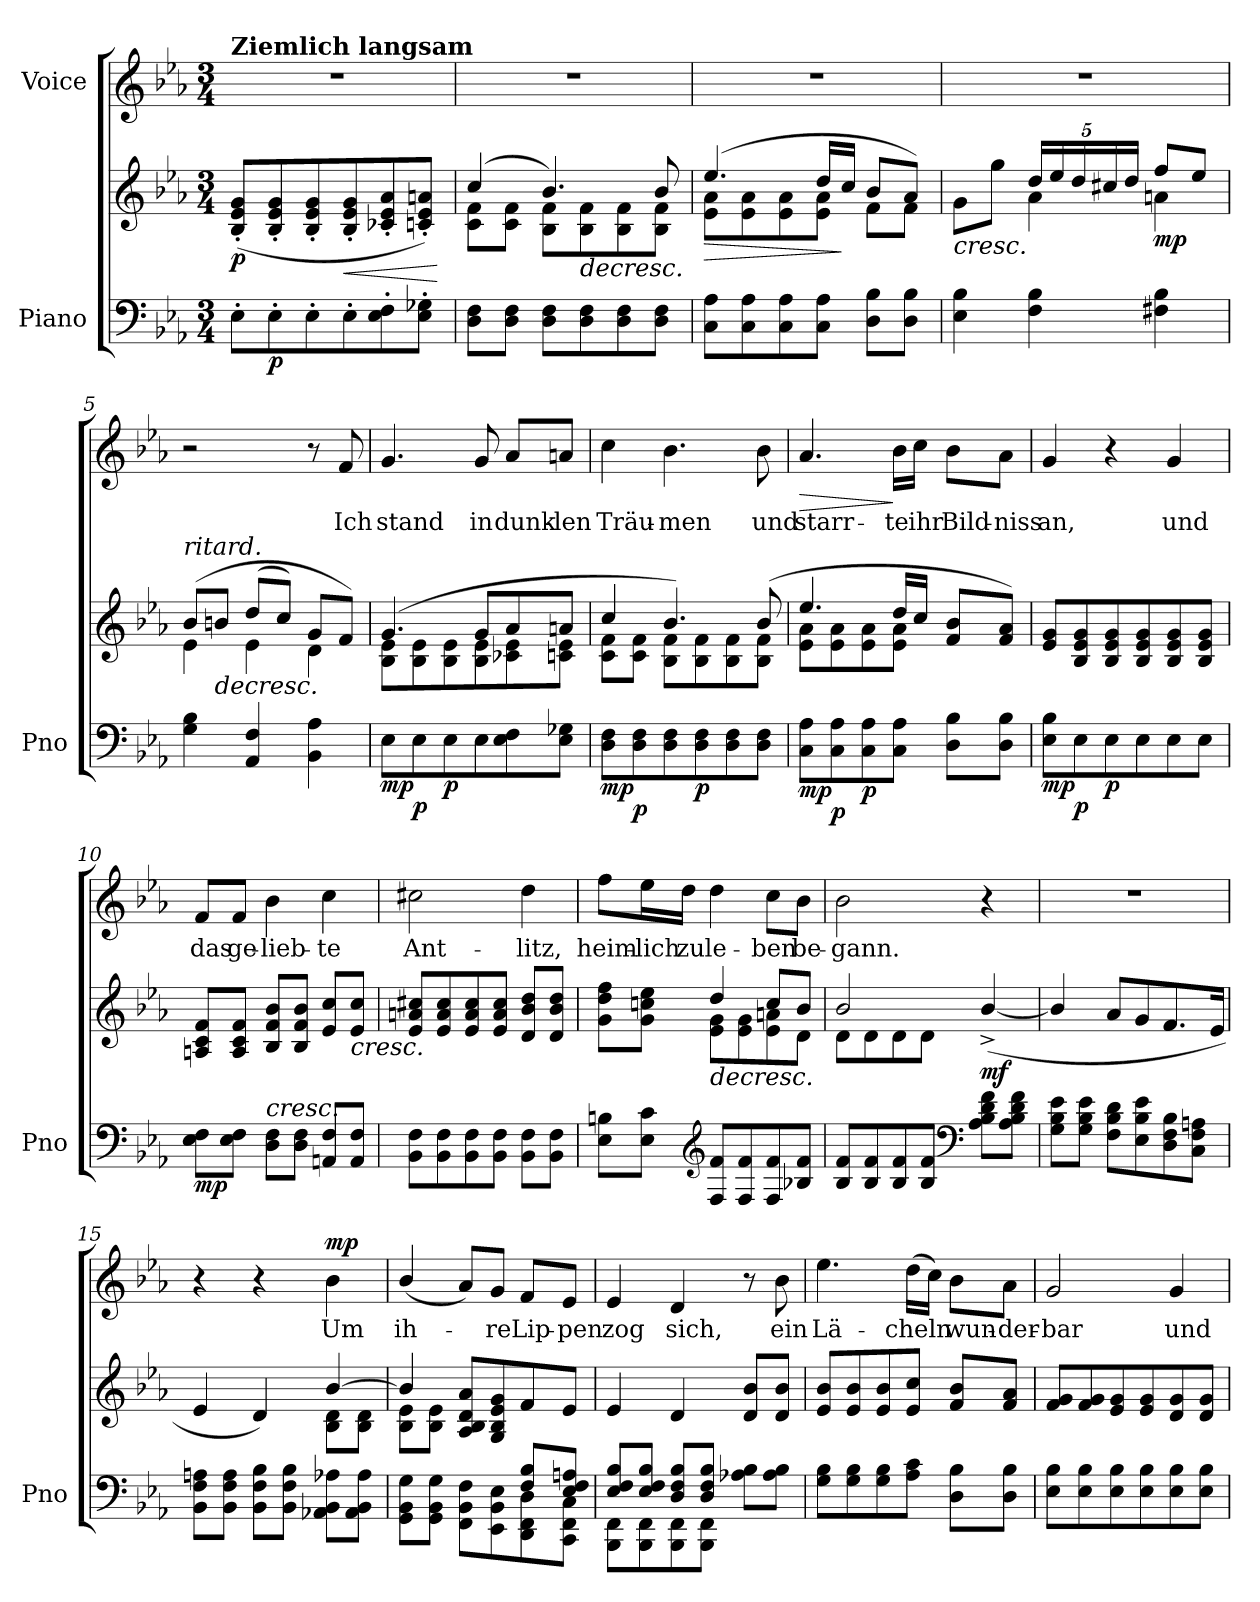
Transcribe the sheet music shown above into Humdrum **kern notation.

**kern	**kern	**dynam	**kern	**text	**dynam
*part2	*part2	*part2	*part1	*part1	*part1
*staff3	*staff2	*staff2/3	*staff1	*staff1	*staff1
*I"Piano	*	*	*I"Voice	*	*
*I'Pno	*	*	*	*	*
*clefF4	*clefG2	*	*clefG2	*	*
*k[b-e-a-]	*k[b-e-a-]	*	*k[b-e-a-]	*	*
*M3/4	*M3/4	*	*M3/4	*	*
=1	=1	=1	=1	=1	=1
!	!	!	!LO:TX:a:B:t=Ziemlich langsam	!	!
!	!	!LO:DY:b	!	!	!
8E-'\L	(>8B-/' 8e-/' 8g/'L	p	2.r	.	.
!	!	!LO:DY:b=2	!	!	!
8E-'\	8B-/' 8e-/' 8g/'	p	.	.	.
8E-'\	8B-/' 8e-/' 8g/'	.	.	.	.
!	!	!LO:HP:b	!	!	!
8E-'\	8B-/' 8e-/' 8g/'	<	.	.	.
8E-\' 8F\'	8c-X/' 8e-/' 8a-/'	.	.	.	.
8E-\' 8G-X\'J	8cn/' 8e-/' 8an/'J)	.	.	.	.
.	.	[	.	.	.
=2	=2	=2	=2	=2	=2
*	*^	*	*	*	*
8D\ 8F\L	(>4cc/	8c\ 8f\L	.	2.r	.	.
8D\ 8F\J	.	8c\ 8f\J	.	.	.	.
8D\ 8F\L	4.b-/)	8B-\ 8f\L	.	.	.	.
!	!	!	!LO:HP:b	!	!	!
8D\ 8F\	.	8B-\ 8f\	>	.	.	.
8D\ 8F\	.	8B-\ 8f\	.	.	.	.
8D\ 8F\J	8b-/	8B-\ 8f\J	.	.	.	.
=3	=3	=3	=3	=3	=3	=3
!	!	!	!LO:HP:b	!	!	!
8C\ 8A-\L	(>4.ee-/	8e-\ 8a-\L	>	2.r	.	.
8C\ 8A-\	.	8e-\ 8a-\	.	.	.	.
8C\ 8A-\	.	8e-\ 8a-\	.	.	.	.
8C\ 8A-\J	16dd/LL	8e-\ 8a-\J	.	.	.	.
.	16cc/JJ	.	]	.	.	.
8D\ 8B-\L	8b-/L	8f\L	.	.	.	.
8D\ 8B-\J	8a-/J)	8f\J	.	.	.	.
=4	=4	=4	=4	=4	=4	=4
!	!	!	!LO:HP:b	!	!	!
4E-\ 4B-\	4rddyy	8g\L	<	2.r	.	.
.	.	8gg\J	.	.	.	.
*	*Xbrackettup	*	*	*	*	*
4F\ 4B-\	20dd/LL	4a-\	.	.	.	.
.	20ee-/	.	.	.	.	.
.	20dd/	.	.	.	.	.
.	20cc#X/	.	.	.	.	.
.	20dd/JJ	.	]	.	.	.
!	!	!	!LO:DY:b	!	!	!
4F#X\ 4B-\	8ff/L	4an\	mp	.	.	.
.	8ee-/J	.	.	.	.	.
!!LO:LB:g=z
=5	=5	=5	=5	=5	=5	=5
*	*	*	*	*MM68	*	*
!	!LO:TX:a:i:t=ritard.	!	!	!	!	!
4G\ 4B-\	(>8b-/L	4e-\	.	2r	.	.
!	!	!	!LO:HP:b	!	!	!
.	8bn/J	.	>	.	.	.
4AA-/ 4F/	(>8dd/L	4e-\	.	.	.	.
.	8cc/J)	.	[	.	.	.
*	*	*	*	*MM64	*	*
4BB-\ 4A-\	8g/L	4d\	.	8r	.	.
!	!	!	!	!	!LO:LY:b	!
.	8f/J)	.	.	8f/	Ich	.
=6	=6	=6	=6	=6	=6	=6
!	!	!	!LO:DY:b=2	!	!LO:LY:b	!
8E-\L	(>4.g/	8B-\ 8e-\L	mp	4.g/	stand	.
!	!	!	!LO:DY:b=2	!	!	!
8E-\	.	8B-\ 8e-\	p	.	.	.
!	!	!	!LO:DY:b=2	!	!	!
8E-\	.	8B-\ 8e-\	p	.	.	.
!	!	!	!	!	!LO:LY:b	!
8E-\	8g/L	8B-\ 8e-\	.	8g/	in	.
!	!	!	!	!	!LO:LY:b	!
8E-\ 8F\	8a-/	8c-X\ 8e-\	.	8a-/L	dunk-	.
!	!	!	!	!	!LO:LY:b	!
8E-\ 8G-X\J	8an/J	8cn\ 8e-\J	.	8an/J	-len	.
=7	=7	=7	=7	=7	=7	=7
!	!	!	!LO:DY:b=2	!	!LO:LY:b	!
8D\ 8F\L	4cc/	8c\ 8f\L	mp	4cc\	Träu-	.
!	!	!	!LO:DY:b=2	!	!	!
8D\ 8F\	.	8c\ 8f\J	p	.	.	.
!	!	!	!	!	!LO:LY:b	!
8D\ 8F\	4.b-/)	8B-\ 8f\L	.	4.b-\	-men	.
!	!	!	!LO:DY:b=2	!	!	!
8D\ 8F\	.	8B-\ 8f\	p	.	.	.
8D\ 8F\	.	8B-\ 8f\	.	.	.	.
!	!	!	!	!	!LO:LY:b	!
8D\ 8F\J	(>8b-/	8B-\ 8f\J	.	8b-\	und	.
=8	=8	=8	=8	=8	=8	=8
!	!	!	!LO:DY:b=2	!	!LO:LY:b	!LO:HP:b
8C\ 8A-\L	4.ee-/	8e-\ 8a-\L	mp	4.a-/	starr-	>
!	!	!	!LO:DY:b=2	!	!	!
8C\ 8A-\	.	8e-\ 8a-\	p	.	.	.
!	!	!	!LO:DY:b=2	!	!	!
8C\ 8A-\	.	8e-\ 8a-\	p	.	.	.
!	!	!	!	!	!LO:LY:b	!
8C\ 8A-\J	16dd/LL	8e-\ 8a-\J	.	16b-\LL	-te	]
!	!	!	!	!	!LO:LY:b	!
.	16cc/JJ	.	.	16cc\JJ	ihr	.
!	!	!	!	!	!LO:LY:b	!
8D\ 8B-\L	8f/ 8b-/L	4ryy	.	8b-\L	Bild-	.
!	!	!	!	!	!LO:LY:b	!
8D\ 8B-\J	8f/ 8a-/J)	.	.	8a-\J	-niss	.
*	*v	*v	*	*	*	*
!!LO:LB:g=z
=9	=9	=9	=9	=9	=9
!	!	!LO:DY:b=2	!	!LO:LY:b	!
8E-\ 8B-\L	8e-/ 8g/L	mp	4g/	an,	.
!	!	!LO:DY:b=2	!	!	!
8E-\	8B-/ 8e-/ 8g/	p	.	.	.
!	!	!LO:DY:b=2	!	!	!
8E-\	8B-/ 8e-/ 8g/	p	4r	.	.
8E-\	8B-/ 8e-/ 8g/	.	.	.	.
*	*	*	*MM66	*	*
!	!	!	!	!LO:LY:b	!
8E-\	8B-/ 8e-/ 8g/	.	4g/	und	.
8E-\J	8B-/ 8e-/ 8g/J	.	.	.	.
=10	=10	=10	=10	=10	=10
!	!	!LO:DY:b=2	!	!LO:LY:b	!
8E-\ 8F\L	8An/ 8c/ 8f/L	mp	8f/L	das	.
!	!	!	!	!LO:LY:b	!
8E-\ 8F\J	8A/ 8c/ 8f/J	.	8f/J	ge-	.
!LO:TX:a:i:t=cresc.	!	!	!	!	!
!	!	!	!	!LO:LY:b	!
8D\ 8F\L	8B-/ 8f/ 8b-/L	.	4b-\	-lieb-	.
8D\ 8F\J	8B-/ 8f/ 8b-/J	.	.	.	.
!	!	!	!	!LO:LY:b	!
8AAn/ 8F/L	8e-/ 8cc/L	.	4cc\	-te	.
!	!	!LO:HP:b	!	!	!
8AA/ 8F/J	8e-/ 8cc/J	<	.	.	.
=11	=11	=11	=11	=11	=11
*	*	*	*MM67	*	*
!	!	!	!	!LO:LY:b	!
8BB-\ 8F\L	8e-/ 8an/ 8cc#X/L	.	2cc#X\	Ant-	.
8BB-\ 8F\	8e-/ 8a/ 8cc#/	.	.	.	.
8BB-\ 8F\	8e-/ 8a/ 8cc#/	.	.	.	.
8BB-\ 8F\J	8e-/ 8a/ 8cc#/J	.	.	.	.
!	!	!	!	!LO:LY:b	!
8BB-\ 8F\L	8d/ 8b-/ 8dd/L	]	4dd\	-litz,	.
8BB-\ 8F\J	8d/ 8b-/ 8dd/J	.	.	.	.
=12	=12	=12	=12	=12	=12
*	*	*	*MM68	*	*
*	*^	*	*	*	*
!	!	!	!	!	!LO:LY:b	!
8E-\ 8Bn\L	4ryy	8g\ 8dd\ 8ff\L	.	8ff\L	heim-	.
!	!	!	!	!	!LO:LY:b	!
8E-\ 8c\J	.	8g\ 8ccn\ 8ee-\J	.	16ee-\L	-lich	.
!	!	!	!	!	!LO:LY:b	!
.	.	.	.	16dd\JJ	zu	.
*clefG2	*	*	*	*	*	*
!	!	!	!LO:HP:b	!	!LO:LY:b	!
8F/ 8f/L	4dd/	8e-\ 8g\L	>	4dd\	le-	.
8F/ 8f/	.	8e-\ 8g\	.	.	.	.
!	!	!	!	!	!LO:LY:b	!
8F/ 8f/	8cc/L	8e-\ 8an\	[	8cc\L	-ben	.
!	!	!	!	!	!LO:LY:b	!
8B-X/ 8f/J	8b-/J	8d\J	.	8b-\J	be-	.
!!LO:LB:g=z
=13	=13	=13	=13	=13	=13	=13
*	*	*	*	*MM70	*	*
!	!	!	!	!	!LO:LY:b	!
8B-/ 8f/L	2b-/	8d\L	.	2b-\	-gann.	.
8B-/ 8f/	.	8d\	.	.	.	.
8B-/ 8f/	.	8d\	.	.	.	.
8B-/ 8f/J	.	8d\J	.	.	.	.
*clefF4	*	*	*	*	*	*
*	*	*	*	*MM72	*	*
!	!	!	!LO:DY:b	!	!	!
8A-\ 8B-\ 8d\ 8f\L	(>[4b-^/	4ryy	mf	4r	.	.
8A-\ 8B-\ 8d\ 8f\J	.	.	.	.	.	.
*	*v	*v	*	*	*	*
=14	=14	=14	=14	=14	=14
8G\ 8B-\ 8e-\L	4b-/]	.	2.r	.	.
8G\ 8B-\ 8e-\J	.	.	.	.	.
8F\ 8B-\ 8d\L	8a-/L	.	.	.	.
8E-\ 8B-\ 8e-\	8g/	.	.	.	.
8D\ 8F\ 8B-\	8.f/	.	.	.	.
8C\ 8F\ 8An\J	.	.	.	.	.
.	16e-/Jk	.	.	.	.
.	.	]	.	.	.
=15	=15	=15	=15	=15	=15
*	*^	*	*	*	*
8BB-\ 8F\ 8An\L	4e-/	2ryy	.	4r	.	.
8BB-\ 8F\ 8A\J	.	.	.	.	.	.
8BB-\ 8F\ 8B-\L	4d/)	.	.	4r	.	.
8BB-\ 8F\ 8B-\J	.	.	.	.	.	.
!	!	!	!	!	!LO:LY:b	!LO:DY:b
8AA-X\ 8BB-\ 8A-X\L	[4b-/	8B-\ 8d\L	.	4b-\	Um	mp
8AA-\ 8BB-\ 8A-\J	.	8B-\ 8d\J	.	.	.	.
=16	=16	=16	=16	=16	=16	=16
*^	*	*	*	*	*	*
!	!	!	!	!	!	!LO:LY:b	!
2ryy	8GG\ 8BB-\ 8G\L	4b-/]	8B-\ 8e-\L	.	(<4b-/	ih-	.
.	8GG\ 8BB-\ 8G\J	.	8B-\ 8e-\J	.	.	.	.
.	8FF\ 8BB-\ 8F\L	8A-/ 8B-/ 8d/ 8a-/L	2ryy	.	8a-/L)	.	.
!	!	!	!	!	!	!LO:LY:b	!
.	8EE-\ 8BB-\ 8E-\	8G/ 8B-/ 8e-/ 8g/	.	.	8g/J	-re	.
!	!	!	!	!	!	!LO:LY:b	!
8F/ 8B-/L	8DD\ 8FF\ 8D\	8f/	.	.	8f/L	Lip-	.
!	!	!	!	!	!	!LO:LY:b	!
8E-/ 8F/ 8An/J	8CC\ 8FF\ 8C\J	8e-/J	.	.	8e-/J	-pen	.
*	*	*v	*v	*	*	*	*
=17	=17	=17	=17	=17	=17	=17
!	!	!	!	!	!LO:LY:b	!
8E-/ 8F/ 8B-/L	8BBB-\ 8FF\L	4e-/	.	4e-/	zog	.
8E-/ 8F/ 8B-/J	8BBB-\ 8FF\	.	.	.	.	.
!	!	!	!	!	!LO:LY:b	!
8D/ 8F/ 8B-/L	8BBB-\ 8FF\	4d/	.	4d/	sich,	.
8D/ 8F/ 8B-/J	8BBB-\ 8FF\J	.	.	.	.	.
4rAyy	8A-X\ 8B-\L	8d/ 8b-/L	.	8r	.	.
!	!	!	!	!	!LO:LY:b	!
.	8A-\ 8B-\J	8d/ 8b-/J	.	8b-\	ein	.
!!LO:PB:g=z
=18	=18	=18	=18	=18	=18	=18
!	!	!	!	!	!LO:LY:b	!
*v	*v	*	*	*	*	*
8G\ 8B-\L	8e-/ 8b-/L	.	4.ee-\	Lä-	.
8G\ 8B-\	8e-/ 8b-/	.	.	.	.
8G\ 8B-\	8e-/ 8b-/	.	.	.	.
!	!	!	!	!LO:LY:b	!
8A-\ 8c\J	8e-/ 8cc/J	.	(>16dd\LL	-cheln	.
.	.	.	16cc\JJ)	.	.
!	!	!	!	!LO:LY:b	!
8D\ 8B-\L	8f/ 8b-/L	.	8b-\L	wun-	.
!	!	!	!	!LO:LY:b	!
8D\ 8B-\J	8f/ 8a-/J	.	8a-\J	-der-	.
=19	=19	=19	=19	=19	=19
!	!	!	!	!LO:LY:b	!
8E-\ 8B-\L	8f/ 8g/L	.	2g/	-bar	.
8E-\ 8B-\	8f/ 8g/	.	.	.	.
8E-\ 8B-\	8e-/ 8g/	.	.	.	.
8E-\ 8B-\	8e-/ 8g/	.	.	.	.
!	!	!	!	!LO:LY:b	!
8E-\ 8B-\	8d/ 8g/	.	4g/	und	.
8E-\ 8B-\J	8d/ 8g/J	.	.	.	.
=	=	=	=	=	=
*-	*-	*-	*-	*-	*-
